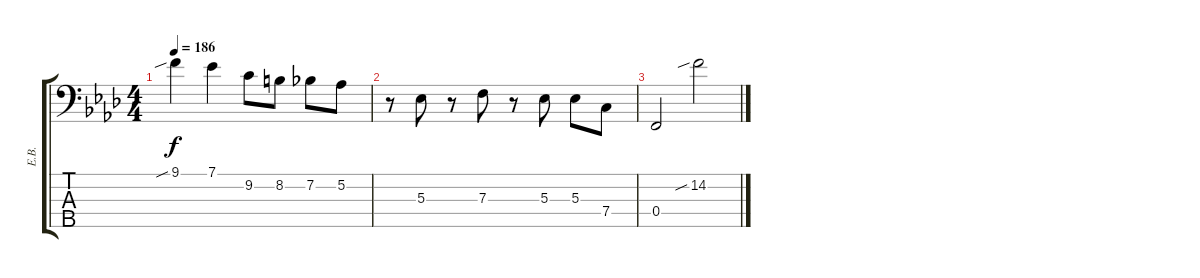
\track ("E.B." "E.B.") {instrument electricbassfinger}
\staff {score tabs}
\tuning (Ab2 Eb2 Bb1 F1 C1) {hide}
\ts (4 4)
\tempo 186
\clef f4
\ks ab
9.1{sib}.4{dy f} 7.1.4 9.2.8 8.2.8 7.2.8 5.2.8 |
r.8 5.3.8 r.8 7.3.8 r.8 5.3.8 5.3.8 7.4.8 |
0.4.2 14.2{sib}.2
